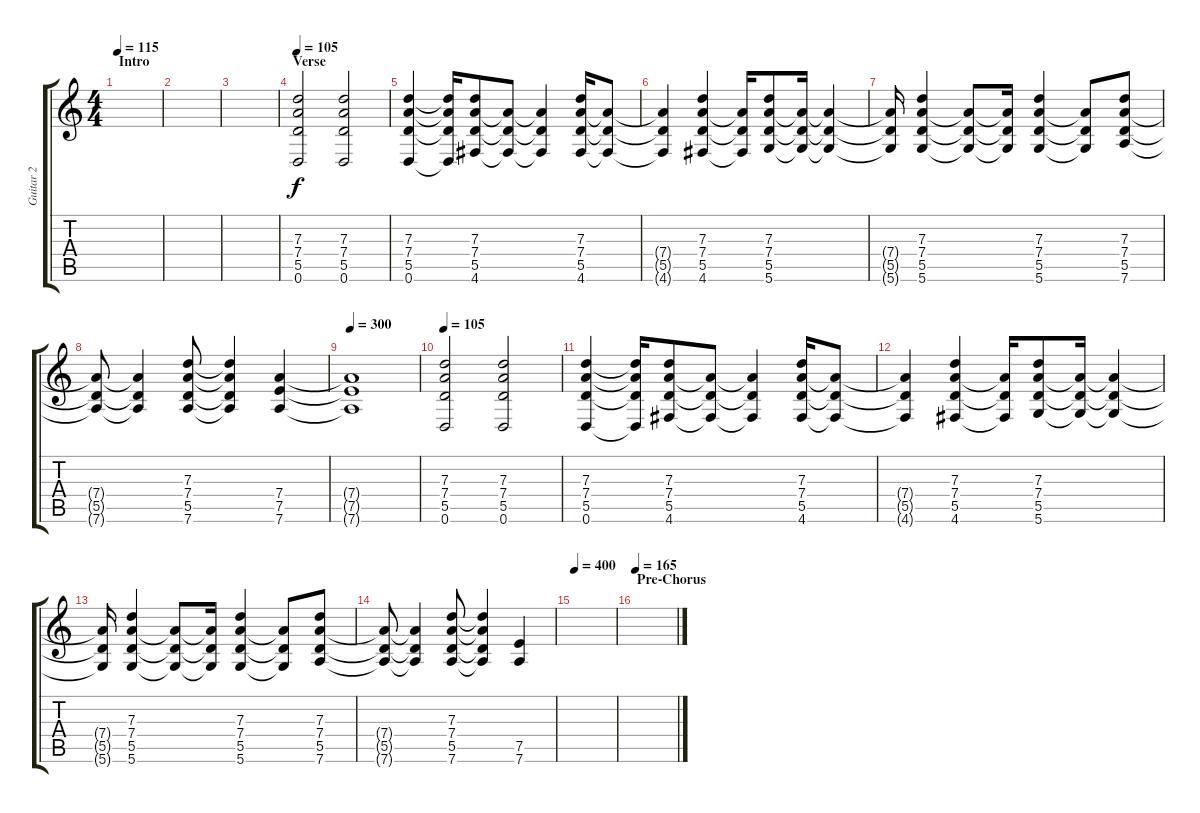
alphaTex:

\track ("Guitar 2" "Guitar 2") {instrument acousticguitarsteel}
\staff {score tabs}
\tuning (E4 B3 G3 D3 A2 D2) {hide}
\ts (4 4)
\section ("" "Intro")
\tempo 115
\clef g2
\ks c
|
|
|
\section ("" "Verse")
\tempo 105
(7.3 7.4 5.5 0.6).2 (7.3 7.4 5.5 0.6).2 |
(7.3 7.4 5.5 0.6).4 (7.3{t} 7.4{t} 5.5{t} 0.6{t}).16 (7.3 7.4 5.5 4.6).8 (7.4{t} 5.5{t} 4.6{t}).8 (7.4{t} 5.5{t} 4.6{t}).4 (7.3 7.4 5.5 4.6).16 (7.4{t} 5.5{t} 4.6{t}).8 |
(7.4{t} 5.5{t} 4.6{t}).4 (7.3 7.4 5.5 4.6).4 (7.4{t} 5.5{t} 4.6{t}).16 (7.3 7.4 5.5 5.6).8 (7.4{t} 5.5{t} 5.6{t}).16 (7.4{t} 5.5{t} 5.6{t}).4 |
(7.4{t} 5.5{t} 5.6{t}).16 (7.3 7.4 5.5 5.6).4 (7.4{t} 5.5{t} 5.6{t}).8 (7.4{t} 5.5{t} 5.6{t}).16 (7.3 7.4 5.5 5.6).4 (7.4{t} 5.5{t} 5.6{t}).8 (7.3 7.4 5.5 7.6).8 |
(7.4{t} 5.5{t} 7.6{t}).8 (7.4{t} 5.5{t} 7.6{t}).4 (7.3 7.4 5.5 7.6).8 (7.3{t} 7.4{t} 5.5{t} 7.6{t}).4 (7.4 7.5 7.6).4 |
\tempo 300
(7.4{t} 7.5{t} 7.6{t}).1 |
\tempo 105
(7.3 7.4 5.5 0.6).2 (7.3 7.4 5.5 0.6).2 |
(7.3 7.4 5.5 0.6).4 (7.3{t} 7.4{t} 5.5{t} 0.6{t}).16 (7.3 7.4 5.5 4.6).8 (7.4{t} 5.5{t} 4.6{t}).8 (7.4{t} 5.5{t} 4.6{t}).4 (7.3 7.4 5.5 4.6).16 (7.4{t} 5.5{t} 4.6{t}).8 |
(7.4{t} 5.5{t} 4.6{t}).4 (7.3 7.4 5.5 4.6).4 (7.4{t} 5.5{t} 4.6{t}).16 (7.3 7.4 5.5 5.6).8 (7.4{t} 5.5{t} 5.6{t}).16 (7.4{t} 5.5{t} 5.6{t}).4 |
(7.4{t} 5.5{t} 5.6{t}).16 (7.3 7.4 5.5 5.6).4 (7.4{t} 5.5{t} 5.6{t}).8 (7.4{t} 5.5{t} 5.6{t}).16 (7.3 7.4 5.5 5.6).4 (7.4{t} 5.5{t} 5.6{t}).8 (7.3 7.4 5.5 7.6).8 |
(7.4{t} 5.5{t} 7.6{t}).8 (7.4{t} 5.5{t} 7.6{t}).4 (7.3 7.4 5.5 7.6).8 (7.3{t} 7.4{t} 5.5{t} 7.6{t}).4 (7.5 7.6).4 |
\tempo 400
|
\section ("" "Pre-Chorus")
\tempo 165
